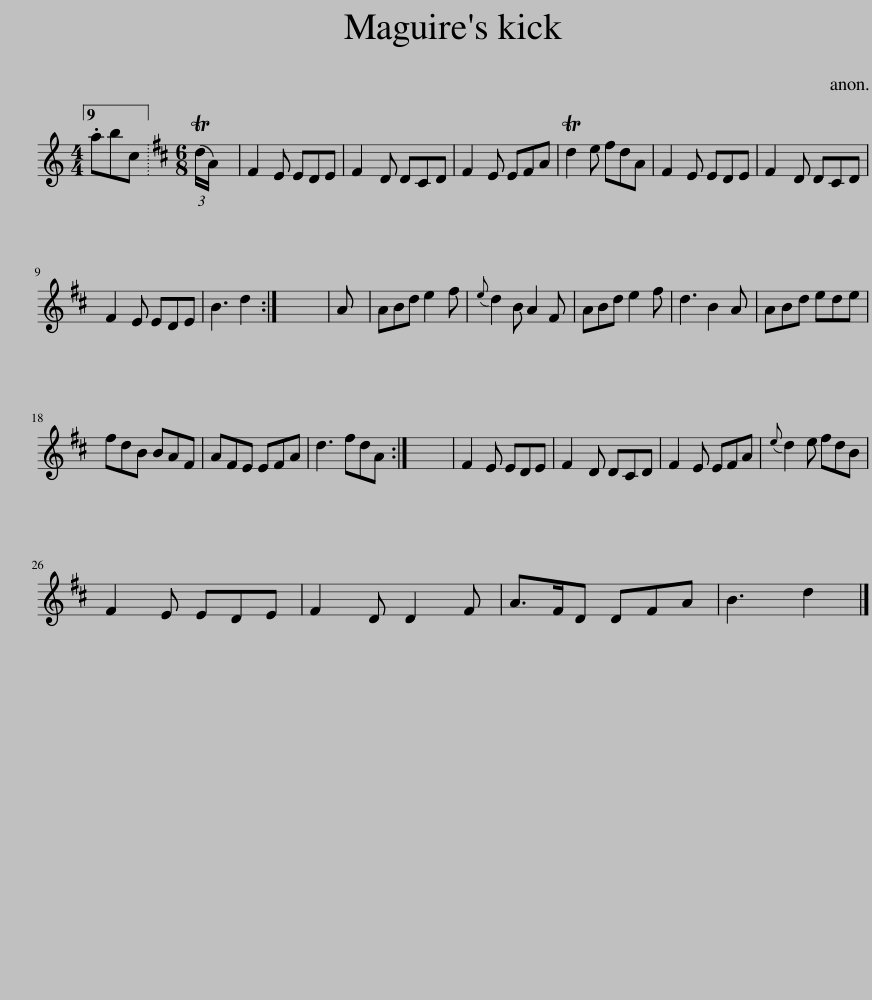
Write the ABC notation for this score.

X:1
L:1/8
M:4/4
I:linebreak $
K:C
V:1 treble
V:1
 .abc ||[K:D][M:6/8] (3:2:2(Td/A/) x/12 | F2 E EDE | F2 D DCD | F2 E EFA | %5
 Td2 e fdA | F2 E EDE | F2 D DCD |$ F2 E EDE | B3 d2 :| %10
 x6 | A | ABd e2 f |{e} d2 B A2 F | ABd e2 f | %15
 d3 B2 A | ABd ede |$ fdB BAF | AFE EFA | d3 fdA :| %20
 x6 | F2 E EDE | F2 D DCD | F2 E EFA |{e} d2 e fdB |$ %25
 F2 E EDE | F2 D D2 F | A>FD DFA | B3 d2 |] %29
